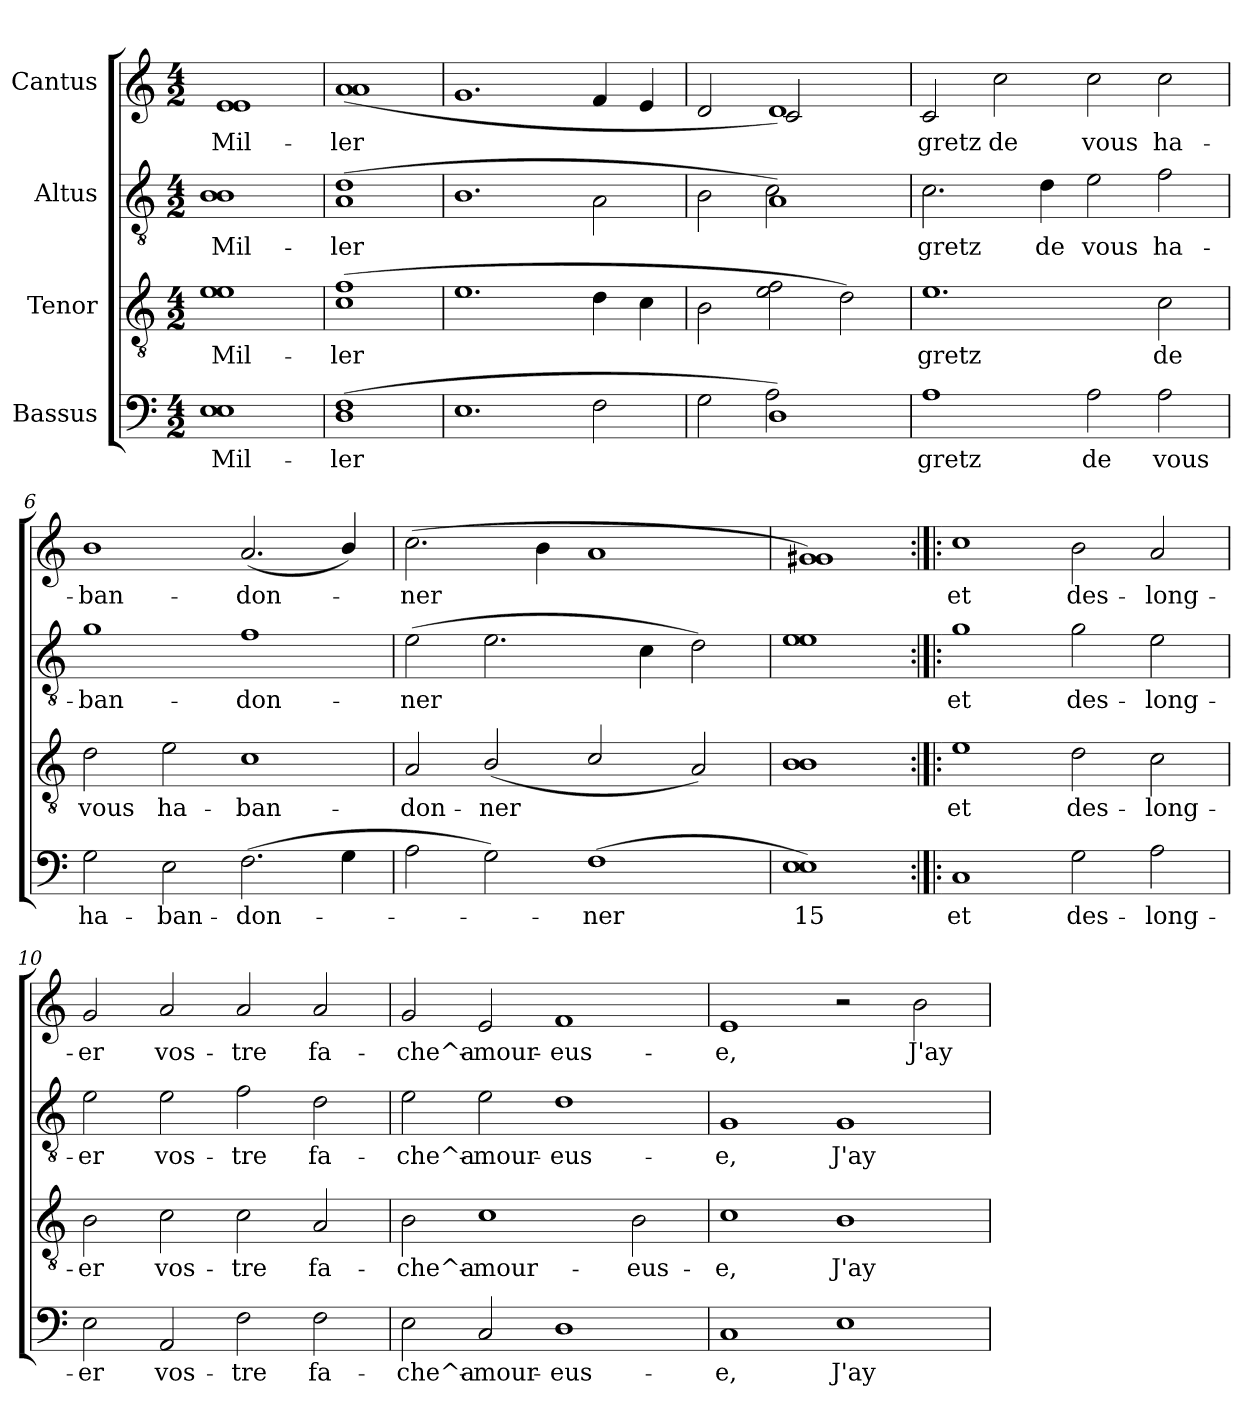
**kern	**text	**kern	**text	**kern	**text	**kern	**text
*part4	*part4	*part3	*part3	*part2	*part2	*part1	*part1
*staff4	*staff4	*staff3	*staff3	*staff2	*staff2	*staff1	*staff1
*I"Bassus	*	*I"Tenor	*	*I"Altus	*	*I"Cantus	*
*clefF4	*	*clefGv2	*	*clefGv2	*	*clefG2	*
*k[]	*	*k[]	*	*k[]	*	*k[]	*
*C:	*	*C:	*	*C:	*	*C:	*
*M4/2	*	*M4/2	*	*M4/2	*	*M4/2	*
=1	=1	=1	=1	=1	=1	=1	=1
!	!LO:LY:b	!	!LO:LY:b	!	!LO:LY:b	!	!LO:LY:b
1E 1E	Mil-	1e 1e	Mil-	1B 1B	Mil-	1e 1e	Mil-
=2	=2	=2	=2	=2	=2	=2	=2
!	!LO:LY:b	!	!LO:LY:b	!	!LO:LY:b	!	!LO:LY:b
(>1D 1F	-ler	(>1c 1f	-ler	(>1A 1d	-ler	(<1a 1a	-ler
=3	=3	=3	=3	=3	=3	=3	=3
1.E	.	1.e	.	1.B	.	1.g	.
2F\	.	4d\	.	2A\	.	4f/	.
.	.	4c\	.	.	.	4e/	.
=4	=4	=4	=4	=4	=4	=4	=4
*^	*	*	*	*^	*	*^	*
2G\	2ryy	.	2B\	.	2B\	2ryy	.	2d/	2ryy	.
1D)	2A\	.	2e\ 2f\	.	1A)	2c\	.	1d)	2c/	.
.	2ryy	.	2d\)	.	.	2ryy	.	.	2ryy	.
=5	=5	=5	=5	=5	=5	=5	=5	=5	=5	=5
!	!	!LO:LY:b	!	!LO:LY:b	!	!	!LO:LY:b	!	!	!LO:LY:b
*	*	*	*	*	*v	*v	*	*	*	*
*v	*v	*	*	*	*	*	*v	*v	*
1A	gretz	1.e	gretz	2.c\	gretz	2c/	gretz
!	!	!	!	!	!	!	!LO:LY:b
.	.	.	.	.	.	2cc\	de
!	!	!	!	!	!LO:LY:b	!	!
.	.	.	.	4d\	de	.	.
!	!LO:LY:b	!	!	!	!LO:LY:b	!	!LO:LY:b
2A\	de	.	.	2e\	vous	2cc\	vous
!	!LO:LY:b	!	!LO:LY:b	!	!LO:LY:b	!	!LO:LY:b
2A\	vous	2c\	de	2f\	ha-	2cc\	ha-
=6	=6	=6	=6	=6	=6	=6	=6
!	!LO:LY:b	!	!LO:LY:b	!	!LO:LY:b	!	!LO:LY:b
2G\	ha-	2d\	vous	1g	-ban-	1b	-ban-
!	!LO:LY:b	!	!LO:LY:b	!	!	!	!
2E\	-ban-	2e\	ha-	.	.	.	.
!	!LO:LY:b	!	!LO:LY:b	!	!LO:LY:b	!	!LO:LY:b
(>2.F\	-don-	1c	-ban-	1f	-don-	(<2.a/	-don-
4G\	.	.	.	.	.	4b/)	.
=7	=7	=7	=7	=7	=7	=7	=7
!	!	!	!LO:LY:b	!	!LO:LY:b	!	!LO:LY:b
2A\	.	2A/	-don-	(>2e\	-ner	(>2.cc\	-ner
!	!	!	!LO:LY:b	!	!	!	!
2G\)	.	(<2B/	-ner	2.e\	.	.	.
.	.	.	.	.	.	4b\	.
!	!LO:LY:b	!	!	!	!	!	!
(>1F	-ner	2c/	.	.	.	1a	.
.	.	.	.	4c\	.	.	.
.	.	2A/)	.	2d\)	.	.	.
!!LO:LB:g=z
=8	=8	=8	=8	=8	=8	=8	=8
!	!LO:LY:b	!	!	!	!	!	!
1E 1E)	15	1B 1B	.	1e 1e	.	1g#X 1g#)	.
=9:|!|:	=9:|!|:	=9:|!|:	=9:|!|:	=9:|!|:	=9:|!|:	=9:|!|:	=9:|!|:
!	!LO:LY:b	!	!LO:LY:b	!	!LO:LY:b	!	!LO:LY:b
1C	et	1e	et	1g	et	1cc	et
!	!LO:LY:b	!	!LO:LY:b	!	!LO:LY:b	!	!LO:LY:b
2G\	des-	2d\	des-	2g\	des-	2b\	des-
!	!LO:LY:b	!	!LO:LY:b	!	!LO:LY:b	!	!LO:LY:b
2A\	-long-	2c\	-long-	2e\	-long-	2a/	-long-
=10	=10	=10	=10	=10	=10	=10	=10
!	!LO:LY:b	!	!LO:LY:b	!	!LO:LY:b	!	!LO:LY:b
2E\	-er	2B\	-er	2e\	-er	2g/	-er
!	!LO:LY:b	!	!LO:LY:b	!	!LO:LY:b	!	!LO:LY:b
2AA/	vos-	2c\	vos-	2e\	vos-	2a/	vos-
!	!LO:LY:b	!	!LO:LY:b	!	!LO:LY:b	!	!LO:LY:b
2F\	-tre	2c\	-tre	2f\	-tre	2a/	-tre
!	!LO:LY:b	!	!LO:LY:b	!	!LO:LY:b	!	!LO:LY:b
2F\	fa-	2A/	fa-	2d\	fa-	2a/	fa-
=11	=11	=11	=11	=11	=11	=11	=11
!	!LO:LY:b	!	!LO:LY:b	!	!LO:LY:b	!	!LO:LY:b
2E\	-che^a-	2B\	-che^a-	2e\	-che^a-	2g/	-che^a-
!	!LO:LY:b	!	!LO:LY:b	!	!LO:LY:b	!	!LO:LY:b
2C/	-mour-	1c	-mour-	2e\	-mour-	2e/	-mour-
!	!LO:LY:b	!	!	!	!LO:LY:b	!	!LO:LY:b
1D	-eus-	.	.	1d	-eus-	1f	-eus-
!	!	!	!LO:LY:b	!	!	!	!
.	.	2B\	-eus-	.	.	.	.
=12	=12	=12	=12	=12	=12	=12	=12
!	!LO:LY:b	!	!LO:LY:b	!	!LO:LY:b	!	!LO:LY:b
1C	-e,	1c	-e,	1G	-e,	1e	-e,
!	!LO:LY:b	!	!LO:LY:b	!	!LO:LY:b	!	!
1E	J'ay	1B	J'ay	1G	J'ay	2r	.
!	!	!	!	!	!	!	!LO:LY:b
.	.	.	.	.	.	2b\	J'ay
=	=	=	=	=	=	=	=
*-	*-	*-	*-	*-	*-	*-	*-
